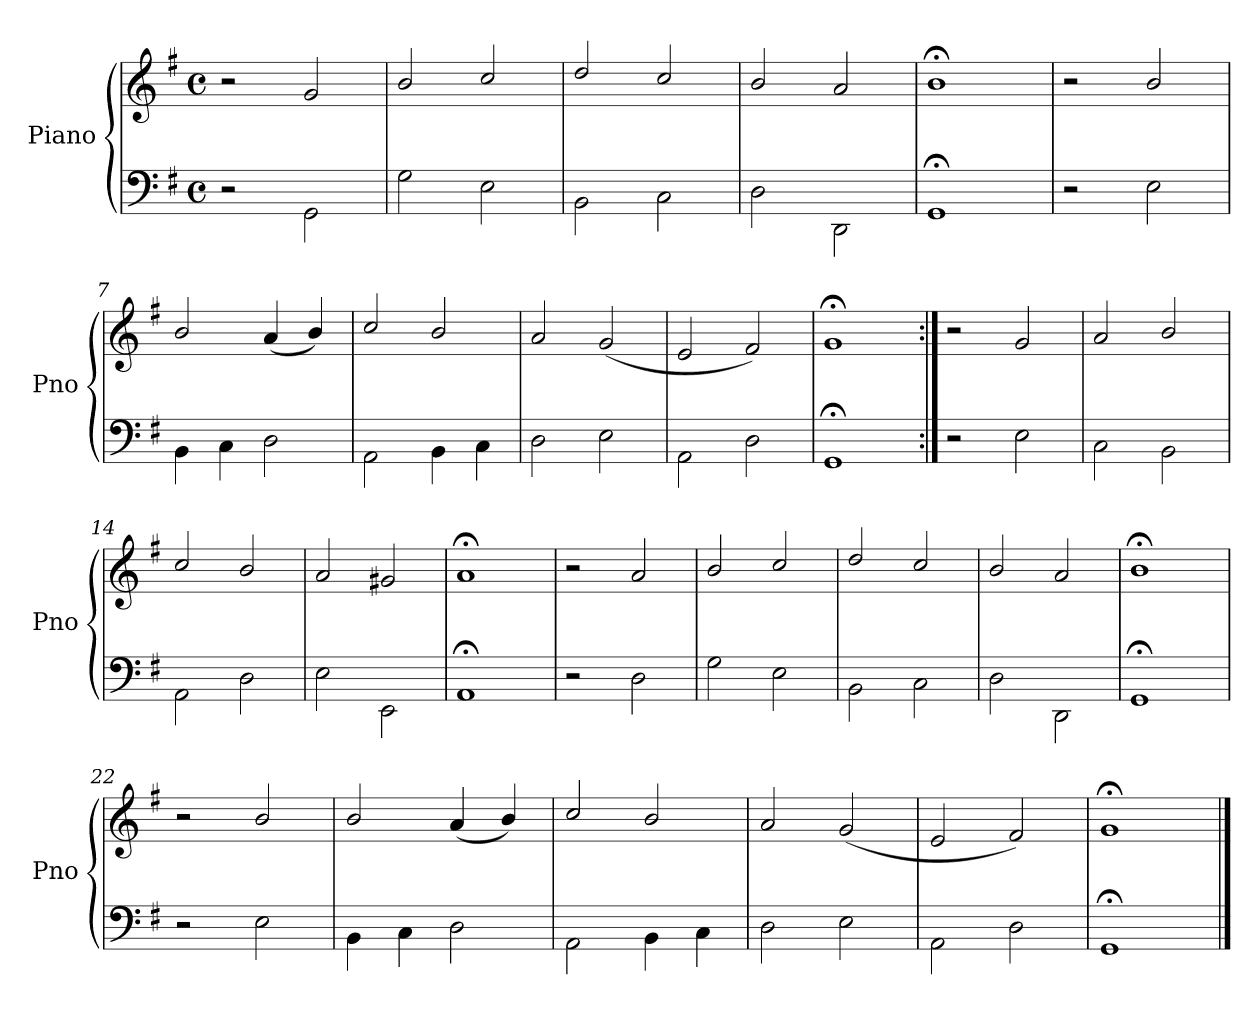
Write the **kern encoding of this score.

**kern	**kern
*part1	*part1
*staff2	*staff1
*I"Piano	*
*I'Pno	*
*clefF4	*clefG2
*k[f#]	*k[f#]
*G:	*G:
*M4/4	*M4/4
*met(c)	*met(c)
=1	=1
2r	2r
2GG\	2g/
=2	=2
2G\	2b/
2E\	2cc/
=3	=3
2BB\	2dd/
2C\	2cc/
=4	=4
2D\	2b/
2DD\	2a/
=5	=5
1GG;\	1b;</
=6	=6
2r	2r
2E\	2b/
=7	=7
4BB\	2b/
4C\	.
2D\	(4a/
.	4b/)
=8	=8
2AA\	2cc/
4BB\	2b/
4C\	.
=9	=9
2D\	2a/
2E\	(2g/
=10	=10
2AA\	2e/
2D\	2f#/)
=11	=11
1GG;\	1g;</
!!LO:LB:g=z
=12:|!	=12:|!
2r	2r
2E\	2g/
=13	=13
2C\	2a/
2BB\	2b/
=14	=14
2AA\	2cc/
2D\	2b/
=15	=15
2E\	2a/
2EE\	2g#X/
=16	=16
1AA;\	1a;</
=17	=17
2r	2r
2D\	2a/
=18	=18
2G\	2b/
2E\	2cc/
=19	=19
2BB\	2dd/
2C\	2cc/
=20	=20
2D\	2b/
2DD\	2a/
=21	=21
1GG;\	1b;</
!!LO:LB:g=z
=22	=22
2r	2r
2E\	2b/
=23	=23
4BB\	2b/
4C\	.
2D\	(4a/
.	4b/)
=24	=24
2AA\	2cc/
4BB\	2b/
4C\	.
=25	=25
2D\	2a/
2E\	(2g/
=26	=26
2AA\	2e/
2D\	2f#/)
=27	=27
1GG;\	1g;</
==	==
*-	*-
